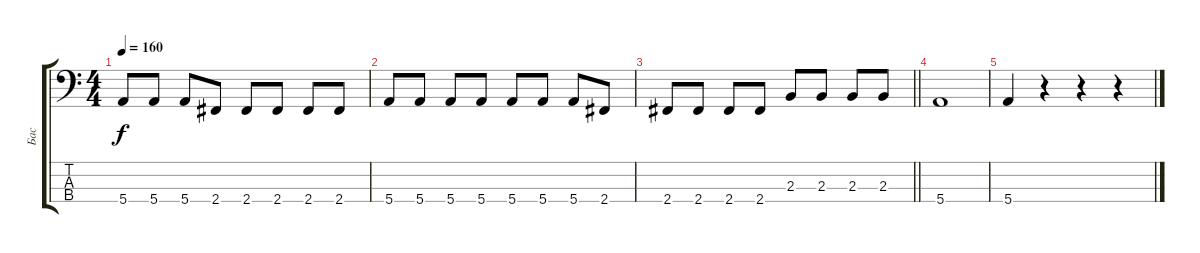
\track ("Бас" "Бас") {instrument electricbassfinger}
\staff {score tabs}
\tuning (G2 D2 A1 E1) {hide}
\ts (4 4)
\tempo 160
\clef f4
\ks c
5.4.8{dy f} 5.4.8 5.4.8 2.4.8 2.4.8 2.4.8 2.4.8 2.4.8 |
5.4.8 5.4.8 5.4.8 5.4.8 5.4.8 5.4.8 5.4.8 2.4.8 |
\barLineRight lightlight
2.4.8 2.4.8 2.4.8 2.4.8 2.3.8 2.3.8 2.3.8 2.3.8 |
5.4.1 |
5.4.4 r.4 r.4 r.4
